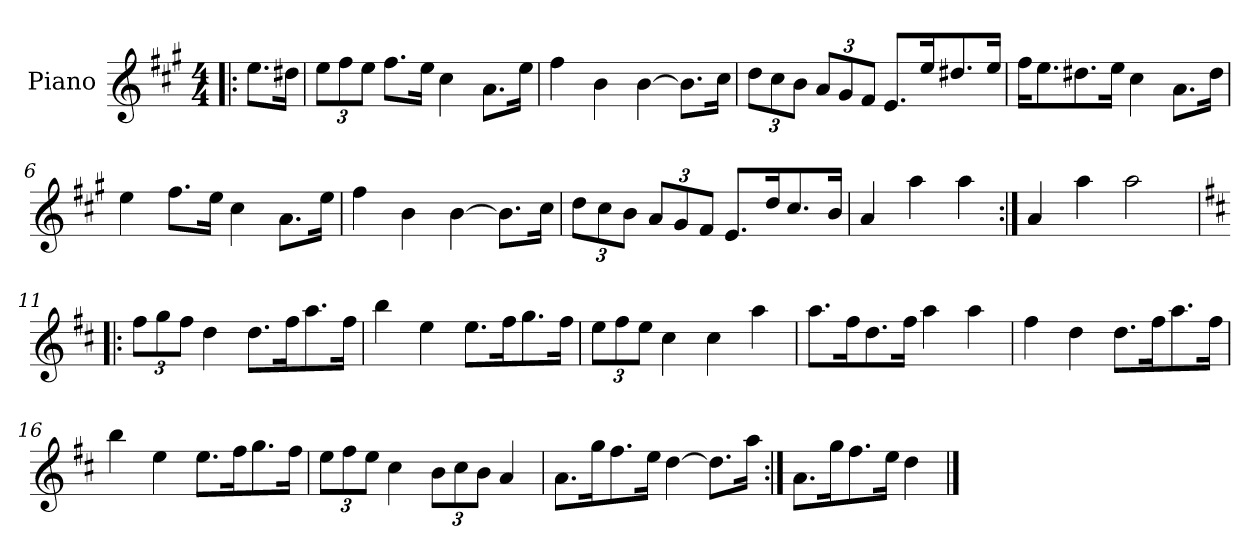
**kern
*part1
*staff1
*I"Piano
*I'Pno
*clefG2
*k[f#c#g#]
*A:
*M4/4
=1!|:
8.ee\L
16dd#X\Jk
=2
12ee\L
12ff#\
12ee\J
8.ff#\L
16ee\Jk
4cc#\
8.a\L
16ee\Jk
=3
4ff#\
4b\
[4b\
8.b\L]
16cc#\Jk
=4
12dd\L
12cc#\
12b\J
12a/L
12g#/
12f#/J
8.e/L
16ee/K
8.dd#X/
16ee/Jk
!!LO:LB:g=z
=5
16ff#\KL
8.ee\
8.dd#X\
16ee\Jk
4cc#\
8.a\L
16dd#\Jk
=6
4ee\
8.ff#\L
16ee\Jk
4cc#\
8.a\L
16ee\Jk
=7
4ff#\
4b\
[4b\
8.b\L]
16cc#\Jk
=8
12dd\L
12cc#\
12b\J
12a/L
12g#/
12f#/J
8.e/L
16dd/K
8.cc#/
16b/Jk
!!LO:LB:g=z
=9
4a/
4aa\
4aa\
=10:|!
4a/
4aa\
2aa\
=11!|:
*k[f#c#]
*D:
12ff#\L
12gg\
12ff#\J
4dd\
8.dd\L
16ff#\K
8.aa\
16ff#\Jk
=12
4bb\
4ee\
8.ee\L
16ff#\K
8.gg\
16ff#\Jk
!!LO:LB:g=z
=13
12ee\L
12ff#\
12ee\J
4cc#\
4cc#\
4aa\
=14
8.aa\L
16ff#\K
8.dd\
16ff#\Jk
4aa\
4aa\
=15
4ff#\
4dd\
8.dd\L
16ff#\K
8.aa\
16ff#\Jk
=16
4bb\
4ee\
8.ee\L
16ff#\K
8.gg\
16ff#\Jk
!!LO:LB:g=z
=17
12ee\L
12ff#\
12ee\J
4cc#\
12b\L
12cc#\
12b\J
4a/
=18
8.a\L
16gg\K
8.ff#\
16ee\Jk
[4dd\
8.dd\L]
16aa\Jk
=19:|!
8.a\L
16gg\K
8.ff#\
16ee\Jk
4dd\
==
*-
